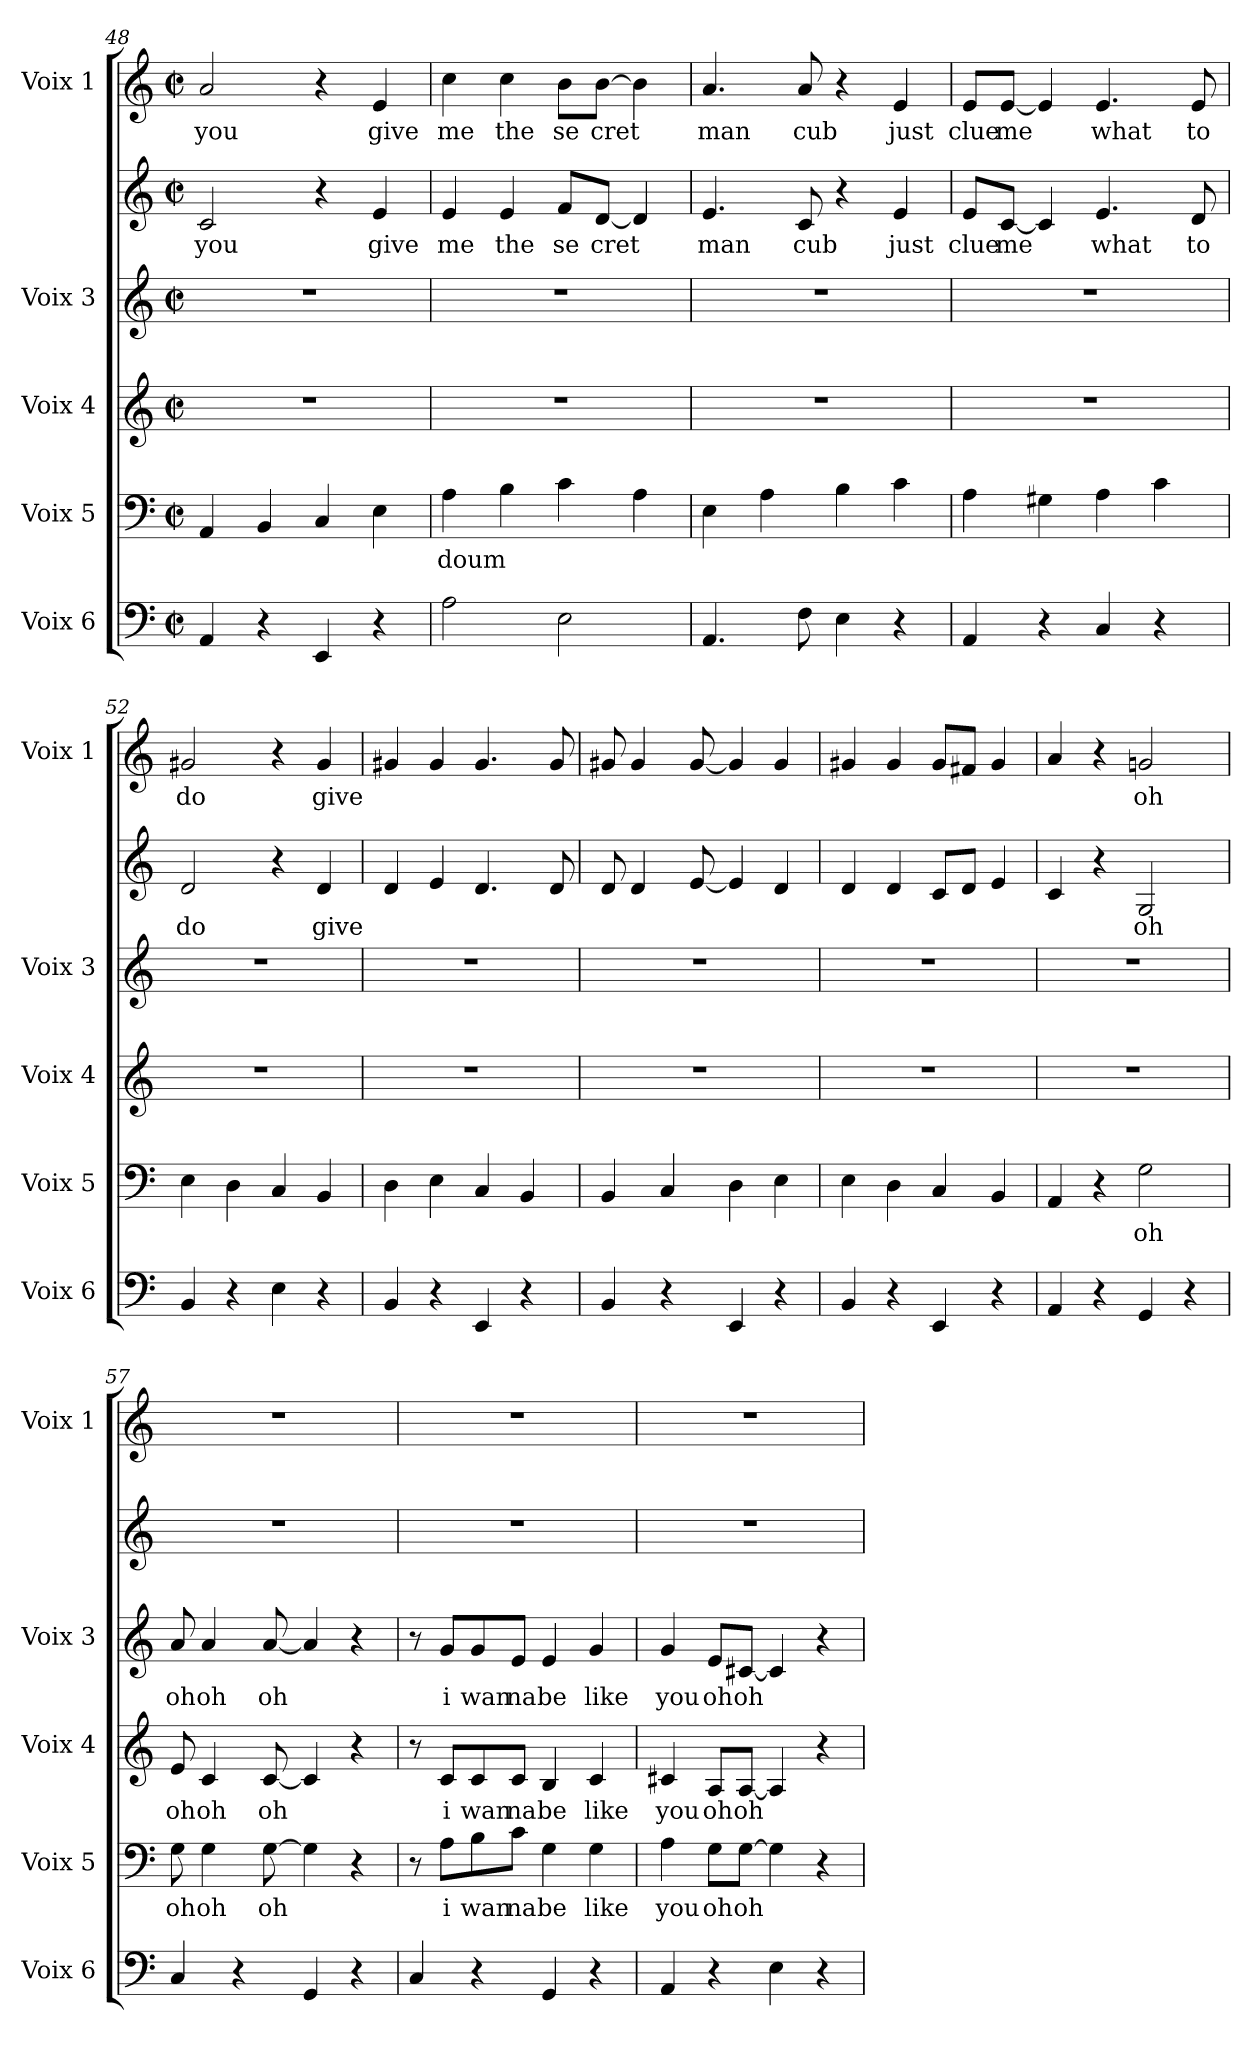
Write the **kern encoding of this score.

**kern	**kern	**text	**kern	**text	**kern	**text	**kern	**text	**kern	**text
*part6	*part5	*part5	*part4	*part4	*part3	*part3	*part2	*part2	*part1	*part1
*staff6	*staff5	*staff5	*staff4	*staff4	*staff3	*staff3	*staff2	*staff2	*staff1	*staff1
*I"Voix 6	*I"Voix 5	*	*I"Voix 4	*	*I"Voix 3	*	*	*	*I"Voix 1	*
*I'Voix 6	*I'Voix 5	*	*I'Voix 4	*	*I'Voix 3	*	*	*	*I'Voix 1	*
*clefF4	*clefF4	*	*clefG2	*	*clefG2	*	*clefG2	*	*clefG2	*
*k[]	*k[]	*	*k[]	*	*k[]	*	*k[]	*	*k[]	*
*C:	*C:	*	*C:	*	*C:	*	*C:	*	*C:	*
*M2/2	*M2/2	*	*M2/2	*	*M2/2	*	*M2/2	*	*M2/2	*
*met(c|)	*met(c|)	*	*met(c|)	*	*met(c|)	*	*met(c|)	*	*met(c|)	*
=48	=48	=48	=48	=48	=48	=48	=48	=48	=48	=48
!	!	!	!	!	!	!	!	!LO:LY:b	!	!LO:LY:b
4AA/	4AA/	.	1r	.	1r	.	2c/	you	2a/	you
4r	4BB/	.	.	.	.	.	.	.	.	.
4EE/	4C/	.	.	.	.	.	4r	.	4r	.
!	!	!	!	!	!	!	!	!LO:LY:b	!	!LO:LY:b
4r	4E\	.	.	.	.	.	4e/	give	4e/	give
!!LO:LB:g=z
=49	=49	=49	=49	=49	=49	=49	=49	=49	=49	=49
!	!	!LO:LY:b	!	!	!	!	!	!LO:LY:b	!	!LO:LY:b
2A\	4A\	doum	1r	.	1r	.	4e/	me	4cc\	me
!	!	!	!	!	!	!	!	!LO:LY:b	!	!LO:LY:b
.	4B\	.	.	.	.	.	4e/	the	4cc\	the
!	!	!	!	!	!	!	!	!LO:LY:b	!	!LO:LY:b
2E\	4c\	.	.	.	.	.	8f/L	se	8b\L	se
!	!	!	!	!	!	!	!	!LO:LY:b	!	!LO:LY:b
.	.	.	.	.	.	.	[8d/J	cret	[8b\J	cret
.	4A\	.	.	.	.	.	4d/]	.	4b\]	.
=50	=50	=50	=50	=50	=50	=50	=50	=50	=50	=50
!	!	!	!	!	!	!	!	!LO:LY:b	!	!LO:LY:b
4.AA/	4E\	.	1r	.	1r	.	4.e/	man	4.a/	man
.	4A\	.	.	.	.	.	.	.	.	.
!	!	!	!	!	!	!	!	!LO:LY:b	!	!LO:LY:b
8F\	.	.	.	.	.	.	8c/	cub	8a/	cub
4E\	4B\	.	.	.	.	.	4r	.	4r	.
!	!	!	!	!	!	!	!	!LO:LY:b	!	!LO:LY:b
4r	4c\	.	.	.	.	.	4e/	just	4e/	just
=51	=51	=51	=51	=51	=51	=51	=51	=51	=51	=51
!	!	!	!	!	!	!	!	!LO:LY:b	!	!LO:LY:b
4AA/	4A\	.	1r	.	1r	.	8e/L	clue	8e/L	clue
!	!	!	!	!	!	!	!	!LO:LY:b	!	!LO:LY:b
.	.	.	.	.	.	.	[8c/J	me	[8e/J	me
4r	4G#X\	.	.	.	.	.	4c/]	.	4e/]	.
!	!	!	!	!	!	!	!	!LO:LY:b	!	!LO:LY:b
4C/	4A\	.	.	.	.	.	4.e/	what	4.e/	what
4r	4c\	.	.	.	.	.	.	.	.	.
!	!	!	!	!	!	!	!	!LO:LY:b	!	!LO:LY:b
.	.	.	.	.	.	.	8d/	to	8e/	to
=52	=52	=52	=52	=52	=52	=52	=52	=52	=52	=52
!	!	!	!	!	!	!	!	!LO:LY:b	!	!LO:LY:b
4BB/	4E\	.	1r	.	1r	.	2d/	do	2g#X/	do
4r	4D\	.	.	.	.	.	.	.	.	.
4E\	4C/	.	.	.	.	.	4r	.	4r	.
!	!	!	!	!	!	!	!	!LO:LY:b	!	!LO:LY:b
4r	4BB/	.	.	.	.	.	4d/	give	4g#/	give
!!LO:LB:g=z
=53	=53	=53	=53	=53	=53	=53	=53	=53	=53	=53
4BB/	4D\	.	1r	.	1r	.	4d/	.	4g#X/	.
4r	4E\	.	.	.	.	.	4e/	.	4g#/	.
4EE/	4C/	.	.	.	.	.	4.d/	.	4.g#/	.
4r	4BB/	.	.	.	.	.	.	.	.	.
.	.	.	.	.	.	.	8d/	.	8g#/	.
=54	=54	=54	=54	=54	=54	=54	=54	=54	=54	=54
4BB/	4BB/	.	1r	.	1r	.	8d/	.	8g#X/	.
.	.	.	.	.	.	.	4d/	.	4g#/	.
4r	4C/	.	.	.	.	.	.	.	.	.
.	.	.	.	.	.	.	[8e/	.	[8g#/	.
4EE/	4D\	.	.	.	.	.	4e/]	.	4g#/]	.
4r	4E\	.	.	.	.	.	4d/	.	4g#/	.
=55	=55	=55	=55	=55	=55	=55	=55	=55	=55	=55
4BB/	4E\	.	1r	.	1r	.	4d/	.	4g#X/	.
4r	4D\	.	.	.	.	.	4d/	.	4g#/	.
4EE/	4C/	.	.	.	.	.	8c/L	.	8g#/L	.
.	.	.	.	.	.	.	8d/J	.	8f#X/J	.
4r	4BB/	.	.	.	.	.	4e/	.	4g#/	.
=56	=56	=56	=56	=56	=56	=56	=56	=56	=56	=56
4AA/	4AA/	.	1r	.	1r	.	4c/	.	4a/	.
4r	4r	.	.	.	.	.	4r	.	4r	.
!	!	!LO:LY:b	!	!	!	!	!	!LO:LY:b	!	!LO:LY:b
4GG/	2G\	oh	.	.	.	.	2G/	oh	2gn/	oh
4r	.	.	.	.	.	.	.	.	.	.
!!LO:PB:g=z
=57	=57	=57	=57	=57	=57	=57	=57	=57	=57	=57
!	!	!LO:LY:b	!	!LO:LY:b	!	!LO:LY:b	!	!	!	!
4C/	8G\	oh	8e/	oh	8a/	oh	1r	.	1r	.
!	!	!LO:LY:b	!	!LO:LY:b	!	!LO:LY:b	!	!	!	!
.	4G\	oh	4c/	oh	4a/	oh	.	.	.	.
4r	.	.	.	.	.	.	.	.	.	.
!	!	!LO:LY:b	!	!LO:LY:b	!	!LO:LY:b	!	!	!	!
.	[8G\	oh	[8c/	oh	[8a/	oh	.	.	.	.
4GG/	4G\]	.	4c/]	.	4a/]	.	.	.	.	.
4r	4r	.	4r	.	4r	.	.	.	.	.
=58	=58	=58	=58	=58	=58	=58	=58	=58	=58	=58
4C/	8r	.	8r	.	8r	.	1r	.	1r	.
!	!	!LO:LY:b	!	!LO:LY:b	!	!LO:LY:b	!	!	!	!
.	8A\L	i	8c/L	i	8g/L	i	.	.	.	.
!	!	!LO:LY:b	!	!LO:LY:b	!	!LO:LY:b	!	!	!	!
4r	8B\	wan	8c/	wan	8g/	wan	.	.	.	.
!	!	!LO:LY:b	!	!LO:LY:b	!	!LO:LY:b	!	!	!	!
.	8c\J	na	8c/J	na	8e/J	na	.	.	.	.
!	!	!LO:LY:b	!	!LO:LY:b	!	!LO:LY:b	!	!	!	!
4GG/	4G\	be	4B/	be	4e/	be	.	.	.	.
!	!	!LO:LY:b	!	!LO:LY:b	!	!LO:LY:b	!	!	!	!
4r	4G\	like	4c/	like	4g/	like	.	.	.	.
=59	=59	=59	=59	=59	=59	=59	=59	=59	=59	=59
!	!	!LO:LY:b	!	!LO:LY:b	!	!LO:LY:b	!	!	!	!
4AA/	4A\	you	4c#X/	you	4g/	you	1r	.	1r	.
!	!	!LO:LY:b	!	!LO:LY:b	!	!LO:LY:b	!	!	!	!
4r	8G\L	oh	8A/L	oh	8e/L	oh	.	.	.	.
!	!	!LO:LY:b	!	!LO:LY:b	!	!LO:LY:b	!	!	!	!
.	[8G\J	oh	[8A/J	oh	[8c#X/J	oh	.	.	.	.
4E\	4G\]	.	4A/]	.	4c#/]	.	.	.	.	.
4r	4r	.	4r	.	4r	.	.	.	.	.
=	=	=	=	=	=	=	=	=	=	=
*-	*-	*-	*-	*-	*-	*-	*-	*-	*-	*-
